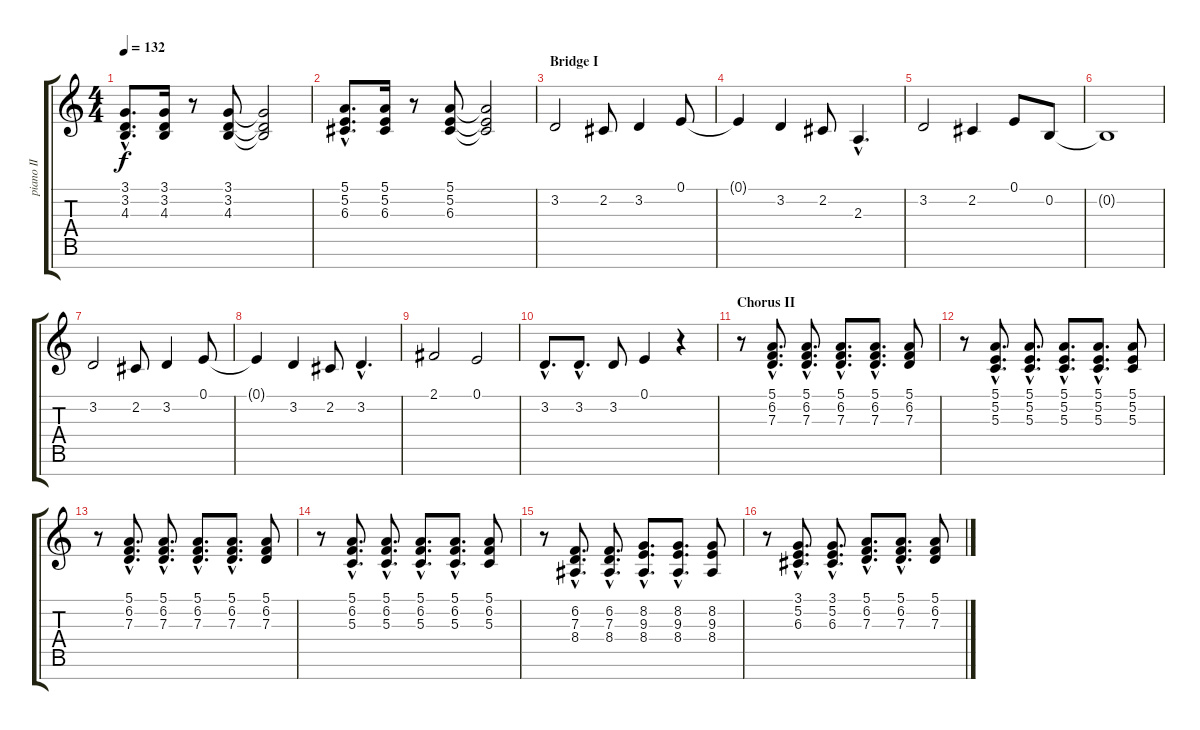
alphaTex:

\track ("piano II" "piano II") {instrument honkytonkpiano}
\staff {score tabs}
\tuning (E4 B3 G3 D3 A2 E2 B1) {hide}
\ts (4 4)
\tempo 132
\clef g2
\ks c
(3.1{hac} 3.2{hac} 4.3{hac}).8{d dy f} (3.1 3.2 4.3).16 r.8 (3.1 3.2 4.3).8 (3.1{t} 3.2{t} 4.3{t}).2 |
(5.1{hac} 5.2{hac} 6.3{hac}).8{d} (5.1 5.2 6.3).16 r.8 (5.1 5.2 6.3).8 (5.1{t} 5.2{t} 6.3{t}).2 |
\section ("" "Bridge I")
3.2.2 2.2.8 3.2.4 0.1.8 |
0.1{t}.4 3.2.4 2.2.8 2.3{hac}.4{d} |
3.2.2 2.2.4 0.1.8 0.2.8 |
0.2{t}.1 |
3.2.2 2.2.8 3.2.4 0.1.8 |
0.1{t}.4 3.2.4 2.2.8 3.2{hac}.4{d} |
2.1.2 0.1.2 |
3.2{hac}.8{d} 3.2{hac}.8{d} 3.2.8 0.1.4 r.4 |
\section ("" "Chorus II")
r.8 (5.1{hac} 6.2{hac} 7.3{hac}).8{d} (5.1{hac} 6.2{hac} 7.3{hac}).8{d} (5.1{hac} 6.2{hac} 7.3{hac}).8{d} (5.1{hac} 6.2{hac} 7.3{hac}).8{d} (5.1 6.2 7.3).8 |
r.8 (5.1{hac} 5.2{hac} 5.3{hac}).8{d} (5.1{hac} 5.2{hac} 5.3{hac}).8{d} (5.1{hac} 5.2{hac} 5.3{hac}).8{d} (5.1{hac} 5.2{hac} 5.3{hac}).8{d} (5.1 5.2 5.3).8 |
r.8 (5.1{hac} 6.2{hac} 7.3{hac}).8{d} (5.1{hac} 6.2{hac} 7.3{hac}).8{d} (5.1{hac} 6.2{hac} 7.3{hac}).8{d} (5.1{hac} 6.2{hac} 7.3{hac}).8{d} (5.1 6.2 7.3).8 |
r.8 (5.1{hac} 6.2{hac} 5.3{hac}).8{d} (5.1{hac} 6.2{hac} 5.3{hac}).8{d} (5.1{hac} 6.2{hac} 5.3{hac}).8{d} (5.1{hac} 6.2{hac} 5.3{hac}).8{d} (5.1 6.2 5.3).8 |
r.8 (6.2{hac} 7.3{hac} 8.4{hac}).8{d} (6.2{hac} 7.3{hac} 8.4{hac}).8{d} (8.2{hac} 9.3{hac} 8.4{hac}).8{d} (8.2{hac} 9.3{hac} 8.4{hac}).8{d} (8.2 9.3 8.4).8 |
r.8 (3.1{hac} 5.2{hac} 6.3{hac}).8{d} (3.1{hac} 5.2{hac} 6.3{hac}).8{d} (5.1{hac} 6.2{hac} 7.3{hac}).8{d} (5.1{hac} 6.2{hac} 7.3{hac}).8{d} (5.1 6.2 7.3).8
